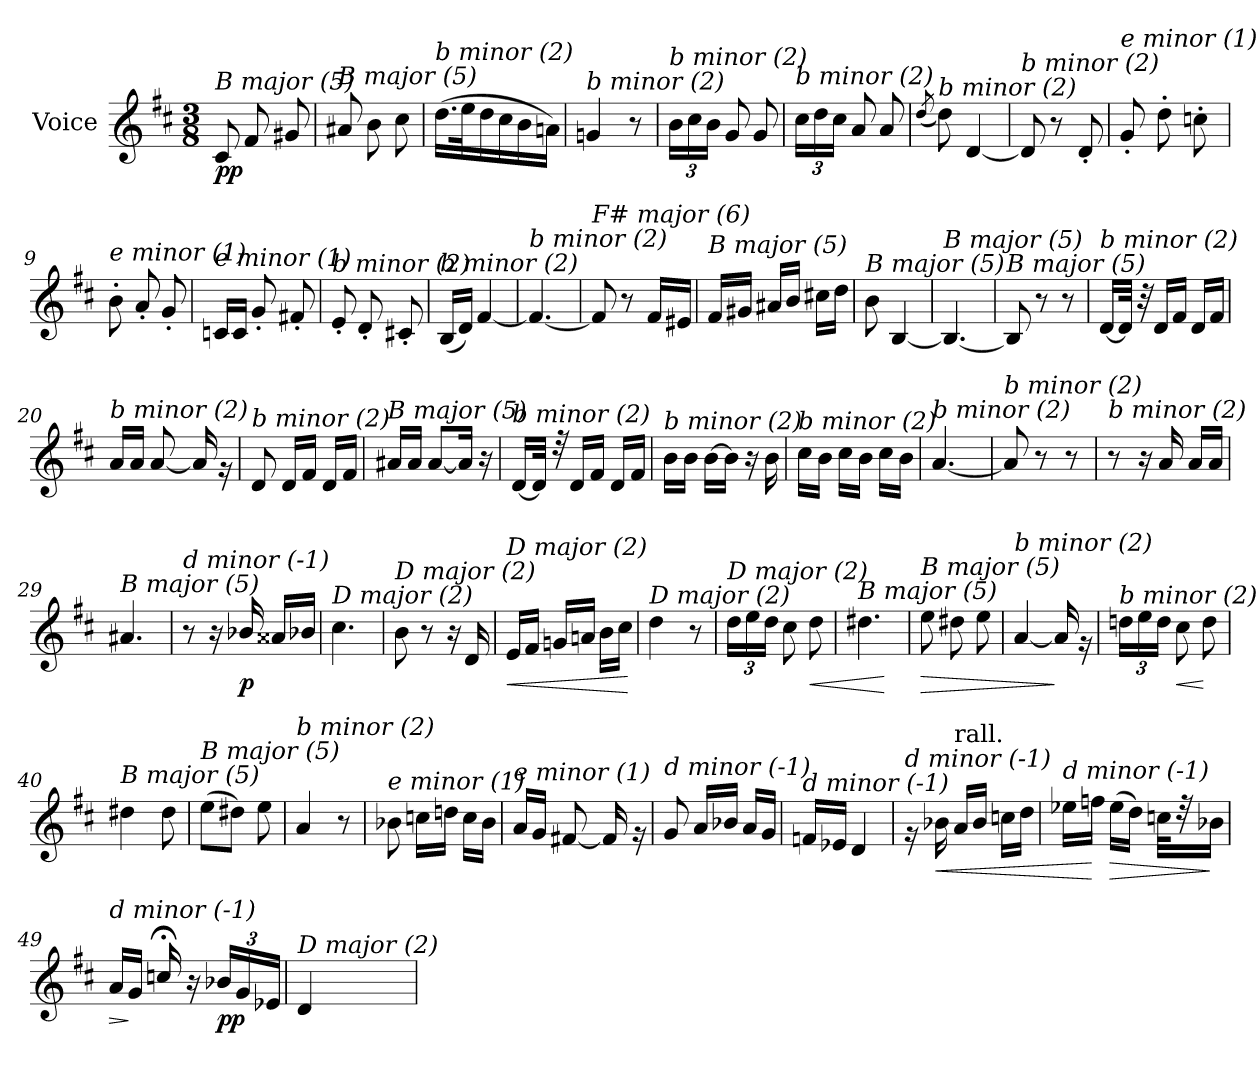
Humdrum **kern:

**kern	**dynam
*part1	*part1
*staff1	*staff1
*I"Voice	*
*I'V	*
*clefG2	*
*k[f#c#]	*
*D:	*
*M3/8	*
=	=
!LO:TX:i:t=B major (5)	!
!	!LO:DY:b
8c#/	pp
8f#/	.
8g#X/	.
=1	=1
!LO:TX:i:t=B major (5)	!
8a#X/	.
8b\	.
8cc#\	.
=2	=2
!LO:TX:i:t=b minor (2)	!
(>16.dd\LL	.
32ee\k	.
16dd\	.
16cc#\	.
16b\	.
16an\JJ)	.
=3	=3
!LO:TX:i:t=b minor (2)	!
4gn/	.
8r	.
=4	=4
*Xbrackettup	*
!LO:TX:i:t=b minor (2)	!
24b\LL	.
24cc#\	.
24b\JJ	.
8g/	.
8g/	.
=5	=5
!LO:TX:i:t=b minor (2)	!
24cc#\LL	.
24dd\	.
24cc#\JJ	.
8a/	.
8a/	.
!!LO:LB:g=z
=6	=6
(<8qdd/	.
!LO:TX:i:t=b minor (2)	!
8dd\)	.
[4d/	.
=7	=7
!LO:TX:i:t=b minor (2)	!
8d/]	.
8r	.
8d'</	.
=8	=8
!LO:TX:i:t=e minor (1)	!
8g'</	.
8dd'>\	.
8ccn'>\	.
=9	=9
!LO:TX:i:t=e minor (1)	!
8b'>\	.
8a'</	.
8g'</	.
=10	=10
!LO:TX:i:t=e minor (1)	!
16cn/LL	.
16c/JJ	.
8g'</	.
8f#X'</	.
=11	=11
!LO:TX:i:t=b minor (2)	!
8e'</	.
8d'</	.
8c#X'</	.
=12	=12
!LO:TX:i:t=b minor (2)	!
(<16B/LL	.
16d/JJ)	.
[4f#/	.
!!LO:LB:g=z
=13	=13
!LO:TX:i:t=b minor (2)	!
4.f#/_	.
=14	=14
!LO:TX:i:t=F# major (6)	!
8f#/]	.
8r	.
16f#/LL	.
16e#X/JJ	.
=15	=15
!LO:TX:i:t=B major (5)	!
16f#/LL	.
16g#X/JJ	.
16a#X/LL	.
16b/JJ	.
16cc#X\LL	.
16dd\JJ	.
=16	=16
!LO:TX:i:t=B major (5)	!
8b\	.
[4B/	.
=17	=17
!LO:TX:i:t=B major (5)	!
4.B/_	.
=18	=18
!LO:TX:i:t=B major (5)	!
8B/]	.
8r	.
8r	.
=19	=19
!LO:TX:i:t=b minor (2)	!
[16d/LL	.
32d/JJk]	.
32r	.
16d/LL	.
16f#/JJ	.
16d/LL	.
16f#/JJ	.
!!LO:LB:g=z
=20	=20
!LO:TX:i:t=b minor (2)	!
16a/LL	.
16a/JJ	.
[8a/	.
16a/]	.
16rg	.
=21	=21
!LO:TX:i:t=b minor (2)	!
8d/	.
16d/LL	.
16f#/JJ	.
16d/LL	.
16f#/JJ	.
=22	=22
!LO:TX:i:t=B major (5)	!
16a#X/LL	.
16a#/JJ	.
[8a#/L	.
16a#/Jk]	.
16r	.
=23	=23
!LO:TX:i:t=b minor (2)	!
[16d/LL	.
32d/JJk]	.
32rdd	.
16d/LL	.
16f#/JJ	.
16d/LL	.
16f#/JJ	.
=24	=24
!LO:TX:i:t=b minor (2)	!
16b\LL	.
16b\JJ	.
[16b\LL	.
16b\JJ]	.
16r	.
16b\	.
!!LO:LB:g=z
=25	=25
!LO:TX:i:t=b minor (2)	!
16cc#\LL	.
16b\JJ	.
16cc#\LL	.
16b\JJ	.
16cc#\LL	.
16b\JJ	.
=26	=26
!LO:TX:i:t=b minor (2)	!
[4.a/	.
=27	=27
!LO:TX:i:t=b minor (2)	!
8a/]	.
8r	.
8r	.
=28	=28
!LO:TX:i:t=b minor (2)	!
8r	.
16r	.
16a/	.
16a/LL	.
16a/JJ	.
=29	=29
!LO:TX:i:t=B major (5)	!
4.a#X/	.
=30	=30
!LO:TX:i:t=d minor (-1)	!
8r	.
16r	.
!	!LO:DY:b
16b-Xi/	p
16a##Xi/LL	.
16b-Xi/JJ	.
=31	=31
!LO:TX:i:t=D major (2)	!
4.cc#\	.
!!LO:LB:g=z
=32	=32
!LO:TX:i:t=D major (2)	!
8b\	.
8r	.
16r	.
16d/	.
=33	=33
!LO:TX:i:t=D major (2)	!
!	!LO:HP:b
16e/LL	<
16f#/JJ	.
16gn/LL	.
16an/JJ	.
16b\LL	.
16cc#\JJ	.
.	[
=34	=34
!LO:TX:i:t=D major (2)	!
4dd\	.
8r	.
=35	=35
!LO:TX:i:t=D major (2)	!
24dd\LL	.
24ee\	.
24dd\JJ	.
8cc#\	.
!	!LO:HP:b
8dd\	<
=36	=36
!LO:TX:i:t=B major (5)	!
4.dd#X\	.
.	[
=37	=37
!LO:TX:i:t=B major (5)	!
!	!LO:HP:b
8ee\	>
8dd#X\	.
8ee\	.
=38	=38
!LO:TX:i:t=b minor (2)	!
[4a/	.
16a/]	]
16rg	.
!!LO:LB:g=z
=39	=39
!LO:TX:i:t=b minor (2)	!
24ddn\LL	.
24ee\	.
24dd\JJ	.
!	!LO:HP:b
8cc#\	<
8dd\	[
=40	=40
!LO:TX:i:t=B major (5)	!
4dd#X\	.
8dd#\	.
=41	=41
!LO:TX:i:t=B major (5)	!
(>8ee\L	.
8dd#X\J)	.
8ee\	.
=42	=42
!LO:TX:i:t=b minor (2)	!
4a/	.
8r	.
=43	=43
!LO:TX:i:t=e minor (1)	!
8b-Xj\	.
16ccn\LL	.
16ddn\JJ	.
16cc\LL	.
16b-j\JJ	.
=44	=44
!LO:TX:i:t=e minor (1)	!
16a/LL	.
16g/JJ	.
[8f#X/	.
16f#/]	.
16rg	.
=45	=45
!LO:TX:i:t=d minor (-1)	!
8g/	.
16a/LL	.
16b-X/JJ	.
16a/LL	.
16g/JJ	.
!!LO:LB:g=z
=46	=46
!LO:TX:i:t=d minor (-1)	!
16fn/LL	.
16e-X/JJ	.
4d/	.
=47	=47
!LO:TX:i:t=d minor (-1)	!
16rg	.
!	!LO:HP:b
16b-X\	<
!LO:TX:a:t=rall.	!
16a/LL	.
16b-/JJ	.
16ccn\LL	.
16dd\JJ	.
=48	=48
!LO:TX:i:t=d minor (-1)	!
16ee-X\LL	.
16ffn\JJ	[
!	!LO:HP:b
(>16ee-\LL	>
16dd\JJ)	.
32ccn\KKL	.
32r	.
16b-X\Jk	]
=49	=49
!LO:TX:i:t=d minor (-1)	!
!	!LO:HP:b
16a/LL	>
16g/JJ	]
16ccn;</	.
16r	.
!	!LO:DY:b
24b-X/LL	pp
24g/	.
24e-X/JJ	.
=50	=50
!LO:TX:i:t=D major (2)	!
4d/	.
=	=
*-	*-
